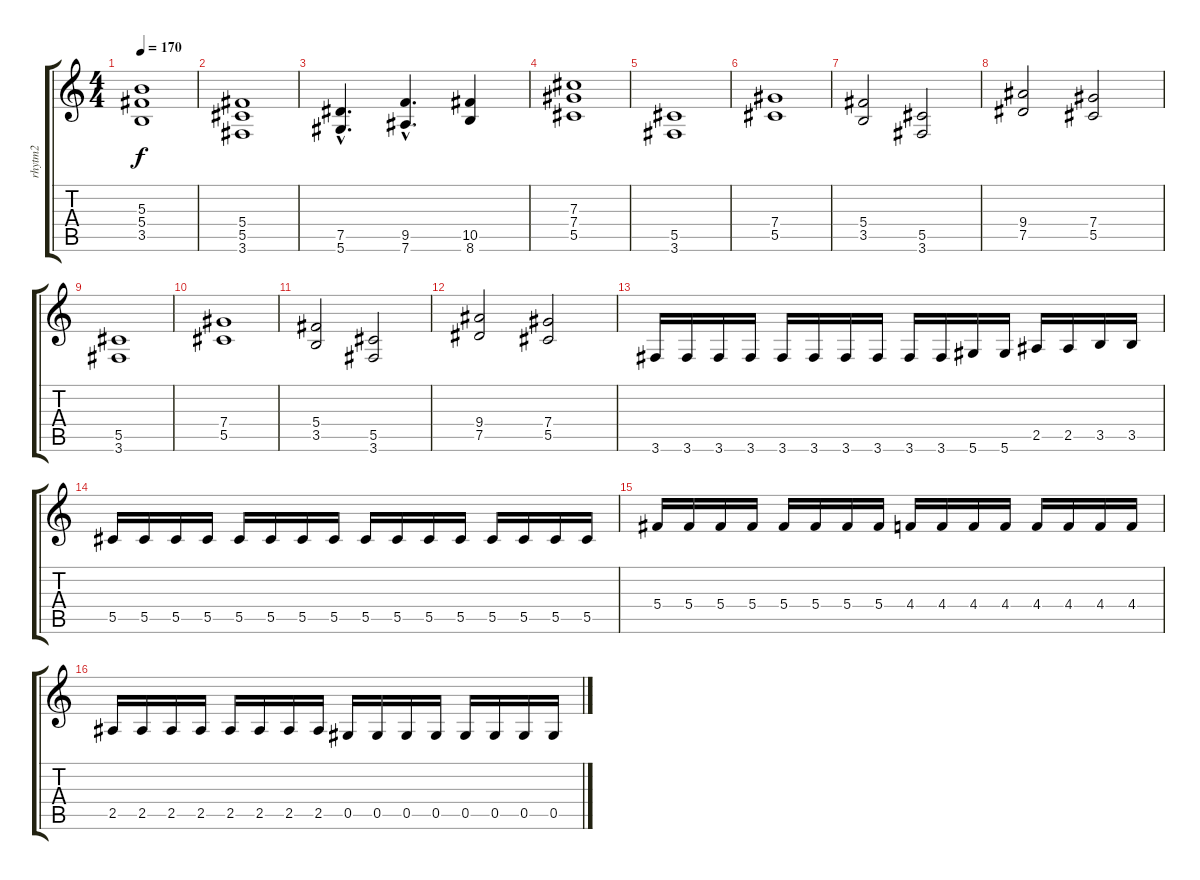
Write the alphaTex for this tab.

\track ("rhytm2" "rhytm2") {instrument distortionguitar}
\staff {score tabs}
\tuning (Eb4 Bb3 Gb3 Db3 Ab2 Eb2) {hide}
\ts (4 4)
\tempo 170
\clef g2
\ks c
(5.3 5.4 3.5).1{dy f} |
(5.4 5.5 3.6).1 |
(7.5{hac} 5.6{hac}).4{d} (9.5{hac} 7.6{hac}).4{d} (10.5 8.6).4 |
(7.3 7.4 5.5).1 |
(5.5 3.6).1 |
(7.4 5.5).1 |
(5.4 3.5).2 (5.5 3.6).2 |
(9.4 7.5).2 (7.4 5.5).2 |
(5.5 3.6).1 |
(7.4 5.5).1 |
(5.4 3.5).2 (5.5 3.6).2 |
(9.4 7.5).2 (7.4 5.5).2 |
3.6.16 3.6.16 3.6.16 3.6.16 3.6.16 3.6.16 3.6.16 3.6.16 3.6.16 3.6.16 5.6.16 5.6.16 2.5.16 2.5.16 3.5.16 3.5.16 |
5.5.16 5.5.16 5.5.16 5.5.16 5.5.16 5.5.16 5.5.16 5.5.16 5.5.16 5.5.16 5.5.16 5.5.16 5.5.16 5.5.16 5.5.16 5.5.16 |
5.4.16 5.4.16 5.4.16 5.4.16 5.4.16 5.4.16 5.4.16 5.4.16 4.4.16 4.4.16 4.4.16 4.4.16 4.4.16 4.4.16 4.4.16 4.4.16 |
2.5.16 2.5.16 2.5.16 2.5.16 2.5.16 2.5.16 2.5.16 2.5.16 0.5.16 0.5.16 0.5.16 0.5.16 0.5.16 0.5.16 0.5.16 0.5.16
